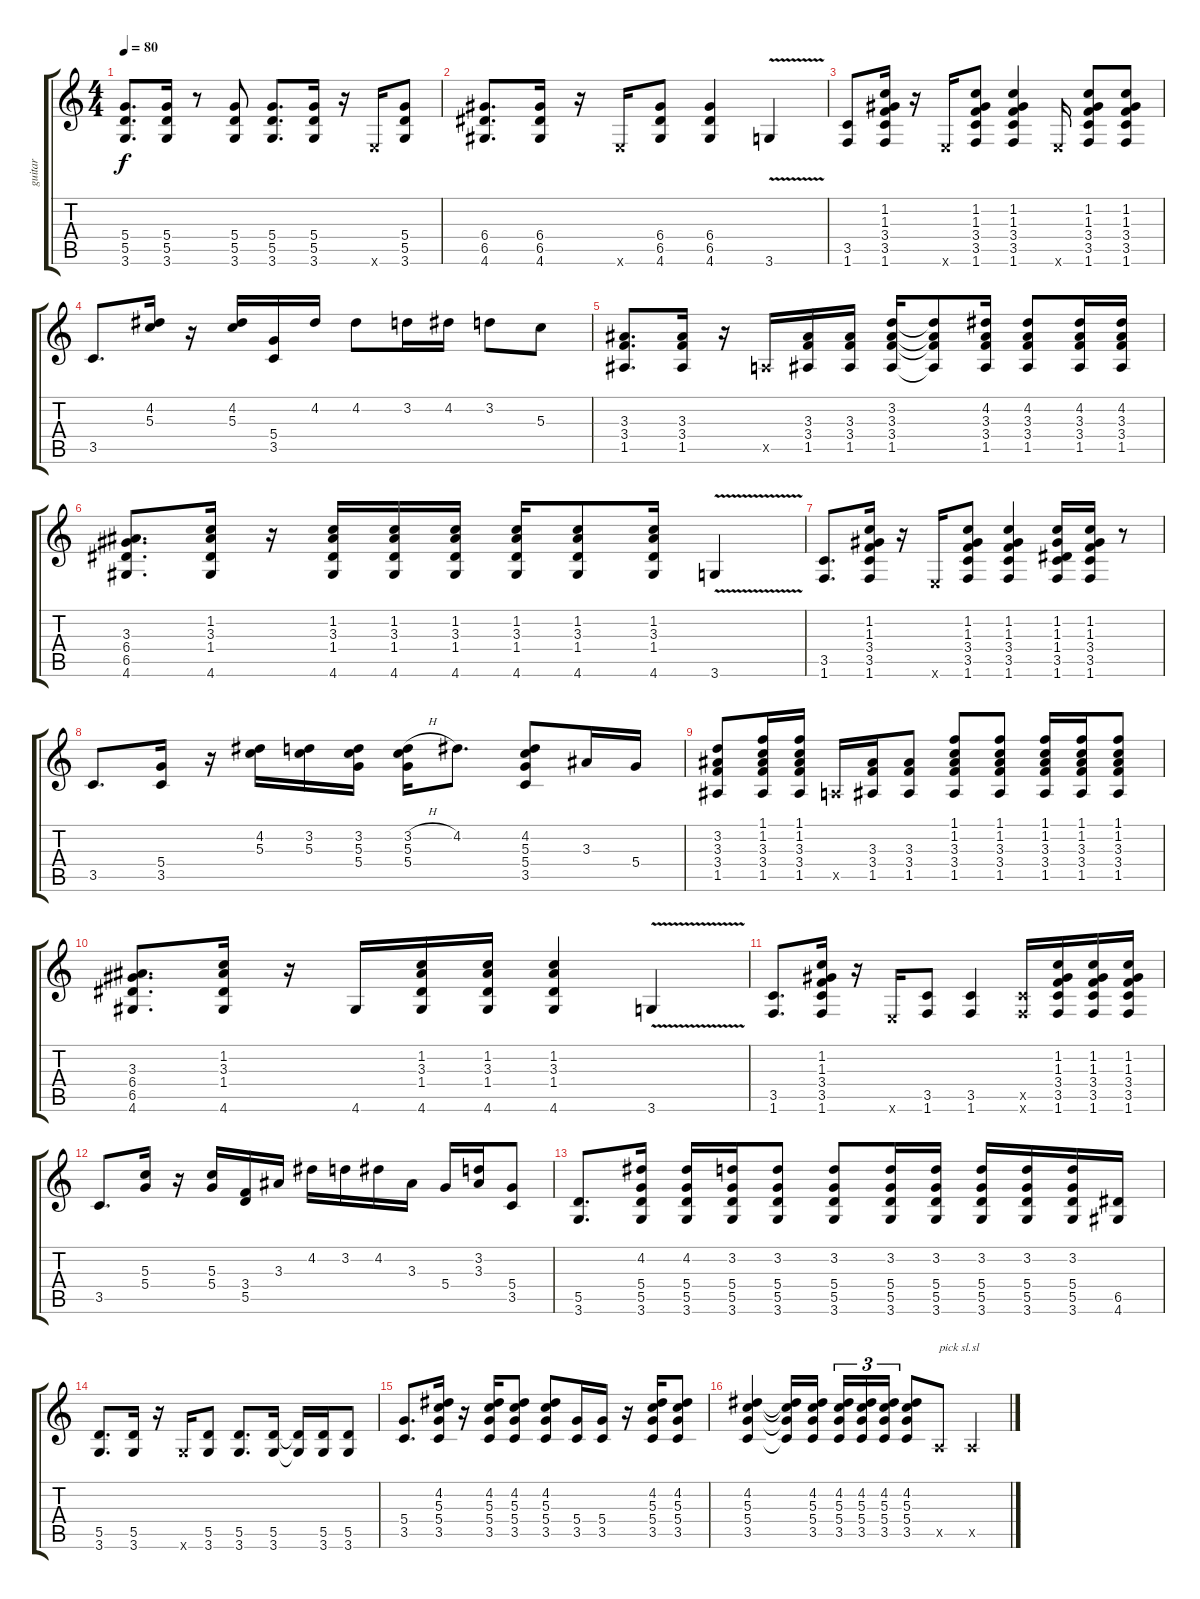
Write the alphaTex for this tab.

\track ("guitar" "guitar") {instrument distortionguitar}
\staff {score tabs}
\tuning (E4 B3 G3 D3 A2 E2) {hide}
\ts (4 4)
\tempo 80
\clef g2
\ks c
(5.4 5.5 3.6).8{d dy f instrument distortionguitar} (5.4 5.5 3.6).16 r.8 (5.4 5.5 3.6).8 (5.4 5.5 3.6).8{d} (5.4 5.5 3.6).16 r.16 0.6{x}.16 (5.4 5.5 3.6).8 |
(6.4 6.5 4.6).8{d} (6.4 6.5 4.6).16 r.16 0.6{x}.16 (6.4 6.5 4.6).8 (6.4 6.5 4.6).4 3.6{v}.4 |
(3.5 1.6).8 (1.2 1.3 3.4 3.5 1.6).16 r.16 0.6{x}.16 (1.2 1.3 3.4 3.5 1.6).8 (1.2 1.3 3.4 3.5 1.6).4 0.6{x}.16 (1.2 1.3 3.4 3.5 1.6).8 (1.2 1.3 3.4 3.5 1.6).8 |
3.5.8{d} (4.2 5.3).16 r.16 (4.2 5.3).16 (5.4 3.5).16 4.2.16 4.2.8 3.2.16 4.2.16 3.2.8 5.3.8 |
(3.3 3.4 1.5).8{d} (3.3 3.4 1.5).16 r.16 0.5{x}.16 (3.3 3.4 1.5).16 (3.3 3.4 1.5).16 (3.2 3.3 3.4 1.5).16 (3.2{t} 3.3{t} 3.4{t} 1.5{t}).8 (4.2 3.3 3.4 1.5).16 (4.2 3.3 3.4 1.5).8 (4.2 3.3 3.4 1.5).16 (4.2 3.3 3.4 1.5).16 |
(3.3 6.4 6.5 4.6).8{d} (1.2 3.3 1.4 4.6).16 r.16 (1.2 3.3 1.4 4.6).16 (1.2 3.3 1.4 4.6).16 (1.2 3.3 1.4 4.6).16 (1.2 3.3 1.4 4.6).16 (1.2 3.3 1.4 4.6).8 (1.2 3.3 1.4 4.6).16 3.6{v}.4 |
(3.5 1.6).8{d} (1.2 1.3 3.4 3.5 1.6).16 r.16 0.6{x}.16 (1.2 1.3 3.4 3.5 1.6).8 (1.2 1.3 3.4 3.5 1.6).4 (1.2 1.3 1.4 3.5 1.6).16 (1.2 1.3 3.4 3.5 1.6).16 r.8 |
3.5.8{d} (5.4 3.5).16 r.16 (4.2 5.3).16 (3.2 5.3).16 (3.2 5.3 5.4).16 (3.2{h} 5.3 5.4).16 4.2.8{d} (4.2 5.3 5.4 3.5).8 3.3.16 5.4.16 |
(3.2 3.3 3.4 1.5).8 (1.1 1.2 3.3 3.4 1.5).16 (1.1 1.2 3.3 3.4 1.5).16 0.5{x}.16 (3.3 3.4 1.5).16 (3.3 3.4 1.5).8 (1.1 1.2 3.3 3.4 1.5).8 (1.1 1.2 3.3 3.4 1.5).8 (1.1 1.2 3.3 3.4 1.5).16 (1.1 1.2 3.3 3.4 1.5).16 (1.1 1.2 3.3 3.4 1.5).8 |
(3.3 6.4 6.5 4.6).8{d} (1.2 3.3 1.4 4.6).16 r.16 4.6.16 (1.2 3.3 1.4 4.6).16 (1.2 3.3 1.4 4.6).16 (1.2 3.3 1.4 4.6).4 3.6{v}.4 |
(3.5 1.6).8{d} (1.2 1.3 3.4 3.5 1.6).16 r.16 0.6{x}.16 (3.5 1.6).8 (3.5 1.6).4 (3.5{x} 1.6{x}).16 (1.2 1.3 3.4 3.5 1.6).16 (1.2 1.3 3.4 3.5 1.6).16 (1.2 1.3 3.4 3.5 1.6).16 |
3.5.8{d} (5.3 5.4).16 r.16 (5.3 5.4).16 (3.4 5.5).16 3.3.16 4.2.16 3.2.16 4.2.16 3.3.16 5.4.16 (3.2 3.3).16 (5.4 3.5).8 |
(5.5 3.6).8{d} (4.2 5.4 5.5 3.6).16 (4.2 5.4 5.5 3.6).16 (3.2 5.4 5.5 3.6).16 (3.2 5.4 5.5 3.6).8 (3.2 5.4 5.5 3.6).8 (3.2 5.4 5.5 3.6).16 (3.2 5.4 5.5 3.6).16 (3.2 5.4 5.5 3.6).16 (3.2 5.4 5.5 3.6).16 (3.2 5.4 5.5 3.6).16 (6.5 4.6).16 |
(5.5 3.6).8{d} (5.5 3.6).16 r.16 3.6{x}.16 (5.5 3.6).8 (5.5 3.6).8{d} (5.5 3.6).16 (5.5{t} 3.6{t}).16 (5.5 3.6).16 (5.5 3.6).8 |
(5.4 3.5).8{d} (4.2 5.3 5.4 3.5).16 r.16 (4.2 5.3 5.4 3.5).16 (4.2 5.3 5.4 3.5).8 (4.2 5.3 5.4 3.5).8 (5.4 3.5).16 (5.4 3.5).16 r.16 (4.2 5.3 5.4 3.5).16 (4.2 5.3 5.4 3.5).8 |
(4.2 5.3 5.4 3.5).4 (4.2{t} 5.3{t} 5.4{t} 3.5{t}).16 (4.2 5.3 5.4 3.5).16{beam splitsecondary} (4.2 5.3 5.4 3.5).16{tu (3 2)} (4.2 5.3 5.4 3.5).16{tu (3 2)} (4.2 5.3 5.4 3.5).16{tu (3 2)} (4.2 5.3 5.4 3.5).8 0.5{x}.8{txt "pick sl."} 0.5{x}.4{txt "sl"}
